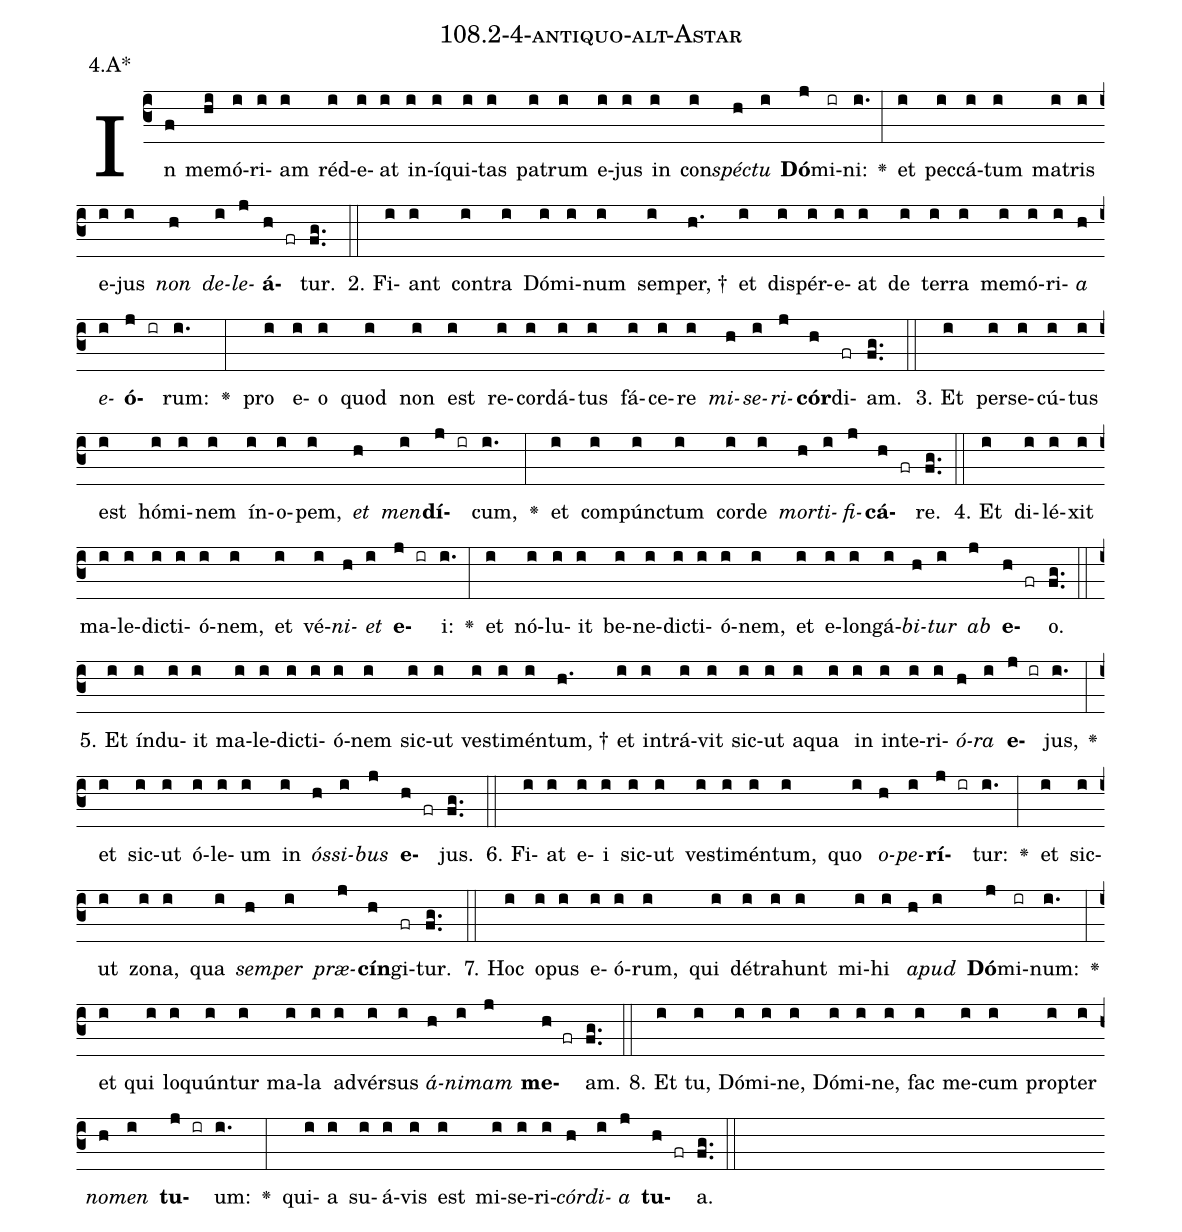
name: 108.2-4-antiquo-alt-Astar;
annotation: 4.A*;
%%
(c3)In(f) me(hi)mó(i)ri(i)am(i) réd(i)e(i)at(i) in(i)í(i)qui(i)tas(i) pa(i)trum(i) e(i)jus(i) in(i) con(i)<i>spéc</i>(h)<i>tu</i>(i) <b>Dó</b>(j)mi(ir)ni:(i.) <v>\greheightstar</v>(:) et(i) pec(i)cá(i)tum(i) ma(i)tris(i) e(i)jus(i) <i>non</i>(h) <i>de</i>(i)<i>le</i>(j)<b>á</b>(h fr)tur.(fg..) (::)
2. Fi(i)ant(i) con(i)tra(i) Dó(i)mi(i)num(i) sem(i)per, †(h.) et(i) dis(i)pér(i)e(i)at(i) de(i) ter(i)ra(i) me(i)mó(i)ri(i)<i>a</i>(h) <i>e</i>(i)<b>ó</b>(j ir)rum:(i.) <v>\greheightstar</v>(:) pro(i) e(i)o(i) quod(i) non(i) est(i) re(i)cor(i)dá(i)tus(i) fá(i)ce(i)re(i) <i>mi</i>(h)<i>se</i>(i)<i>ri</i>(j)<b>cór</b>(h)di(fr)am.(fg..) (::)
3. Et(i) per(i)se(i)cú(i)tus(i) est(i) hó(i)mi(i)nem(i) ín(i)o(i)pem,(i) <i>et</i>(h) <i>men</i>(i)<b>dí</b>(j ir)cum,(i.) <v>\greheightstar</v>(:) et(i) com(i)púnc(i)tum(i) cor(i)de(i) <i>mor</i>(h)<i>ti</i>(i)<i>fi</i>(j)<b>cá</b>(h fr)re.(fg..) (::)
4. Et(i) di(i)lé(i)xit(i) ma(i)le(i)dic(i)ti(i)ó(i)nem,(i) et(i) vé(i)<i>ni</i>(h)<i>et</i>(i) <b>e</b>(j ir)i:(i.) <v>\greheightstar</v>(:) et(i) nó(i)lu(i)it(i) be(i)ne(i)dic(i)ti(i)ó(i)nem,(i) et(i) e(i)lon(i)gá(i)<i>bi</i>(h)<i>tur</i>(i) <i>ab</i>(j) <b>e</b>(h fr)o.(fg..) (::)
5. Et(i) índ(i)u(i)it(i) ma(i)le(i)dic(i)ti(i)ó(i)nem(i) sic(i)ut(i) ves(i)ti(i)mén(i)tum, †(h.) et(i) in(i)trá(i)vit(i) sic(i)ut(i) a(i)qua(i) in(i) in(i)te(i)ri(i)<i>ó</i>(h)<i>ra</i>(i) <b>e</b>(j ir)jus,(i.) <v>\greheightstar</v>(:) et(i) sic(i)ut(i) ó(i)le(i)um(i) in(i) <i>ós</i>(h)<i>si</i>(i)<i>bus</i>(j) <b>e</b>(h fr)jus.(fg..) (::)
6. Fi(i)at(i) e(i)i(i) sic(i)ut(i) ves(i)ti(i)mén(i)tum,(i) quo(i) <i>o</i>(h)<i>pe</i>(i)<b>rí</b>(j ir)tur:(i.) <v>\greheightstar</v>(:) et(i) sic(i)ut(i) zo(i)na,(i) qua(i) <i>sem</i>(h)<i>per</i>(i) <i>præ</i>(j)<b>cín</b>(h)gi(fr)tur.(fg..) (::)
7. Hoc(i) o(i)pus(i) e(i)ó(i)rum,(i) qui(i) dé(i)tra(i)hunt(i) mi(i)hi(i) <i>a</i>(h)<i>pud</i>(i) <b>Dó</b>(j)mi(ir)num:(i.) <v>\greheightstar</v>(:) et(i) qui(i) lo(i)quún(i)tur(i) ma(i)la(i) ad(i)vér(i)sus(i) <i>á</i>(h)<i>ni</i>(i)<i>mam</i>(j) <b>me</b>(h fr)am.(fg..) (::)
8. Et(i) tu,(i) Dó(i)mi(i)ne,(i) Dó(i)mi(i)ne,(i) fac(i) me(i)cum(i) prop(i)ter(i) <i>no</i>(h)<i>men</i>(i) <b>tu</b>(j ir)um:(i.) <v>\greheightstar</v>(:) qui(i)a(i) su(i)á(i)vis(i) est(i) mi(i)se(i)ri(i)<i>cór</i>(h)<i>di</i>(i)<i>a</i>(j) <b>tu</b>(h fr)a.(fg..) (::)
